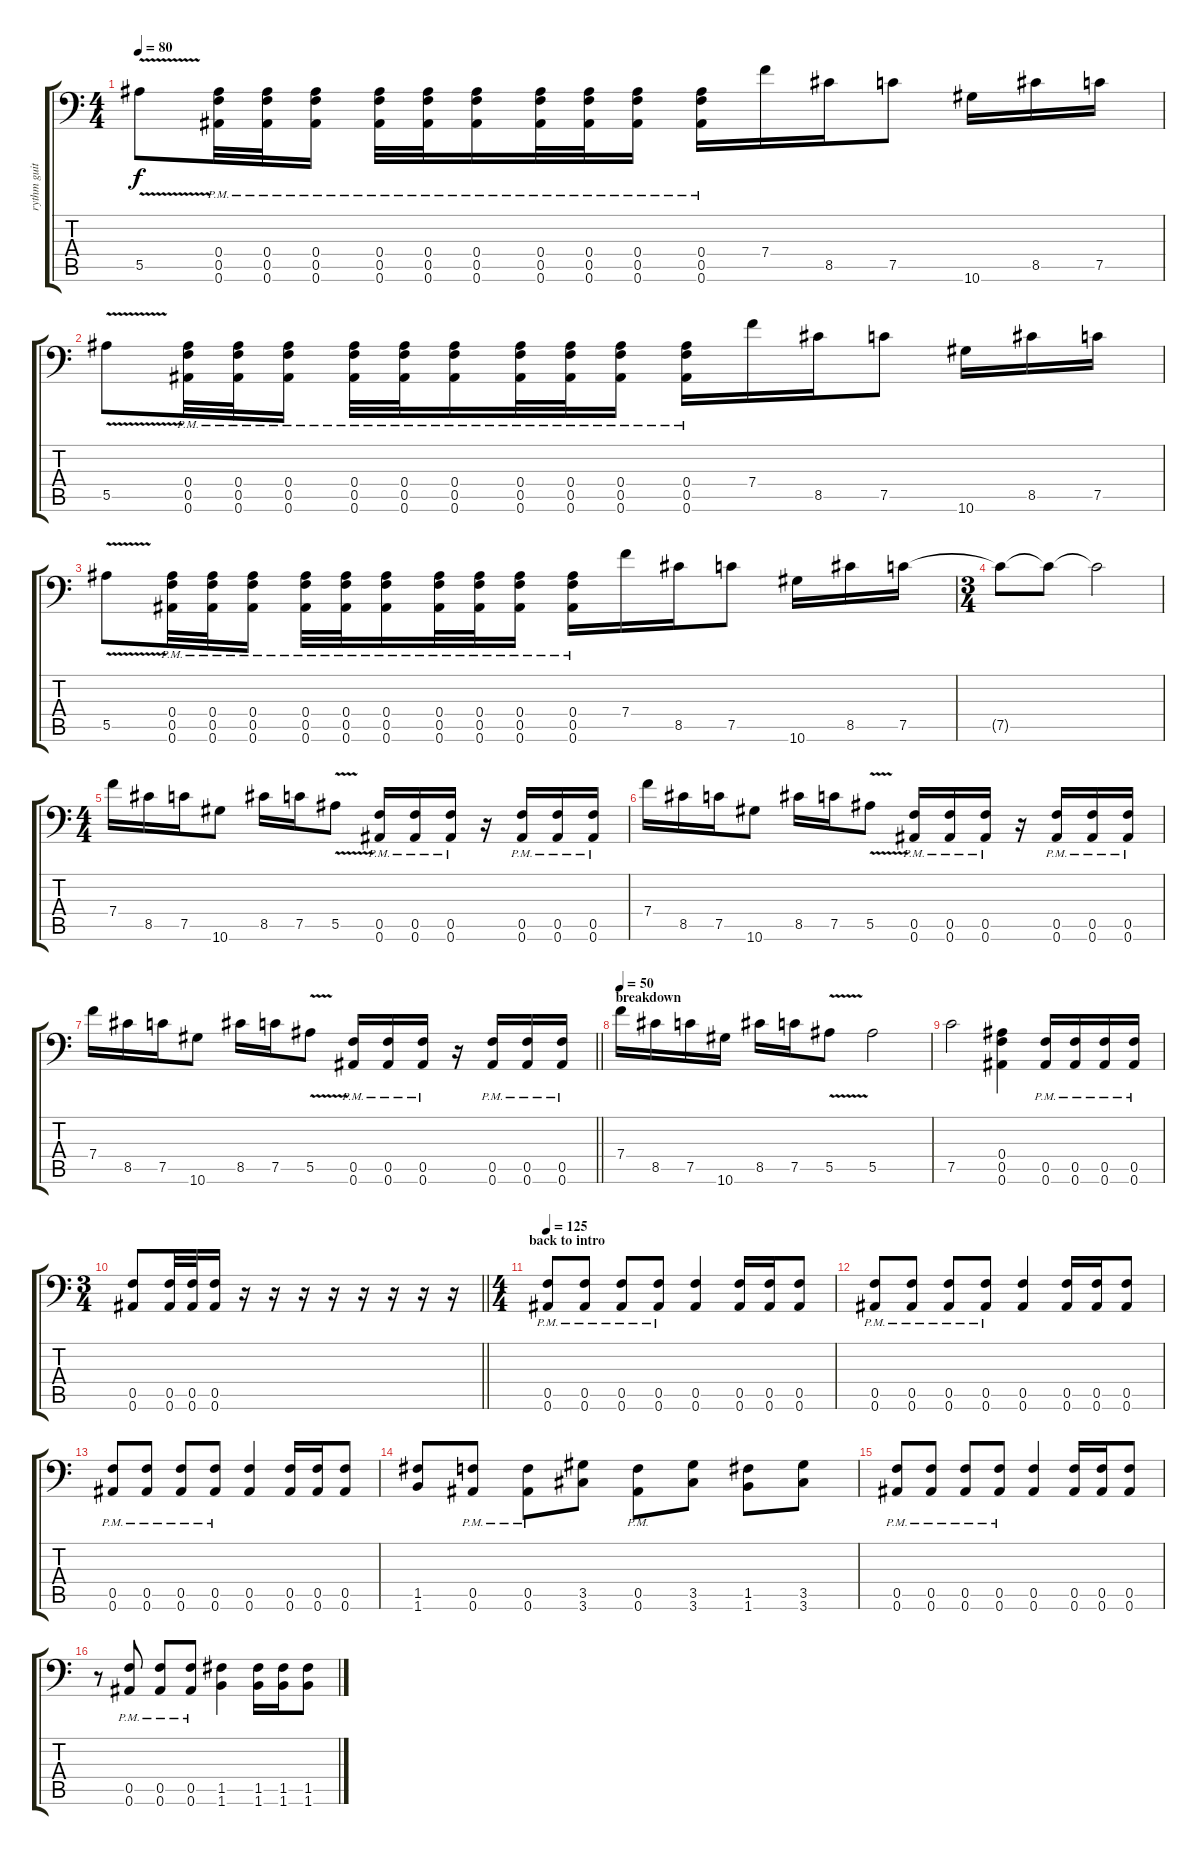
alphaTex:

\track ("rythm guitar" "rythm guit") {instrument distortionguitar}
\staff {score tabs}
\tuning (C4 G3 Eb3 Bb2 F2 Bb1) {hide}
\ts (4 4)
\tempo 80
\clef f4
\ks c
5.5{v}.8{dy f} (0.4{pm} 0.5{pm} 0.6{pm}).32 (0.4{pm} 0.5{pm} 0.6{pm}).32 (0.4{pm} 0.5{pm} 0.6{pm}).16 (0.4{pm} 0.5{pm} 0.6{pm}).32 (0.4{pm} 0.5{pm} 0.6{pm}).32 (0.4{pm} 0.5{pm} 0.6{pm}).16 (0.4{pm} 0.5{pm} 0.6{pm}).32 (0.4{pm} 0.5{pm} 0.6{pm}).32 (0.4{pm} 0.5{pm} 0.6{pm}).16 (0.4{pm} 0.5{pm} 0.6{pm}).16 7.4.16 8.5.16 7.5.8 10.6.16 8.5.16 7.5.16 |
5.5{v}.8 (0.4{pm} 0.5{pm} 0.6{pm}).32 (0.4{pm} 0.5{pm} 0.6{pm}).32 (0.4{pm} 0.5{pm} 0.6{pm}).16 (0.4{pm} 0.5{pm} 0.6{pm}).32 (0.4{pm} 0.5{pm} 0.6{pm}).32 (0.4{pm} 0.5{pm} 0.6{pm}).16 (0.4{pm} 0.5{pm} 0.6{pm}).32 (0.4{pm} 0.5{pm} 0.6{pm}).32 (0.4{pm} 0.5{pm} 0.6{pm}).16 (0.4{pm} 0.5{pm} 0.6{pm}).16 7.4.16 8.5.16 7.5.8 10.6.16 8.5.16 7.5.16 |
5.5{v}.8 (0.4{pm} 0.5{pm} 0.6{pm}).32 (0.4{pm} 0.5{pm} 0.6{pm}).32 (0.4{pm} 0.5{pm} 0.6{pm}).16 (0.4{pm} 0.5{pm} 0.6{pm}).32 (0.4{pm} 0.5{pm} 0.6{pm}).32 (0.4{pm} 0.5{pm} 0.6{pm}).16 (0.4{pm} 0.5{pm} 0.6{pm}).32 (0.4{pm} 0.5{pm} 0.6{pm}).32 (0.4{pm} 0.5{pm} 0.6{pm}).16 (0.4{pm} 0.5{pm} 0.6{pm}).16 7.4.16 8.5.16 7.5.8 10.6.16 8.5.16 7.5.16 |
\ts (3 4)
7.5{t}.8 7.5{t}.8 7.5{t}.2 |
\ts (4 4)
7.4.16 8.5.16 7.5.16 10.6.8 8.5.16 7.5.16 5.5{v}.8 (0.5{pm} 0.6{pm}).16 (0.5{pm} 0.6{pm}).16 (0.5{pm} 0.6{pm}).16 r.16 (0.5{pm} 0.6{pm}).16 (0.5{pm} 0.6{pm}).16 (0.5{pm} 0.6{pm}).16 |
7.4.16 8.5.16 7.5.16 10.6.8 8.5.16 7.5.16 5.5{v}.8 (0.5{pm} 0.6{pm}).16 (0.5{pm} 0.6{pm}).16 (0.5{pm} 0.6{pm}).16 r.16 (0.5{pm} 0.6{pm}).16 (0.5{pm} 0.6{pm}).16 (0.5{pm} 0.6{pm}).16 |
\barLineRight lightlight
7.4.16 8.5.16 7.5.16 10.6.8 8.5.16 7.5.16 5.5{v}.8 (0.5{pm} 0.6{pm}).16 (0.5{pm} 0.6{pm}).16 (0.5{pm} 0.6{pm}).16 r.16 (0.5{pm} 0.6{pm}).16 (0.5{pm} 0.6{pm}).16 (0.5{pm} 0.6{pm}).16 |
\section ("" "breakdown")
\tempo 50
7.4.16 8.5.16 7.5.16 10.6.16 8.5.16 7.5.16 5.5{v}.8 5.5.2 |
7.5.2 (0.4 0.5 0.6).4 (0.5{pm} 0.6{pm}).16 (0.5{pm} 0.6{pm}).16 (0.5{pm} 0.6{pm}).16 (0.5{pm} 0.6{pm}).16 |
\ts (3 4)
\barLineRight lightlight
(0.5 0.6).8 (0.5 0.6).32 (0.5 0.6).32 (0.5 0.6).16 r.16 r.16 r.16 r.16 r.16 r.16 r.16 r.16 |
\ts (4 4)
\section ("" "back to intro ")
\tempo 125
(0.5{pm} 0.6{pm}).8 (0.5{pm} 0.6{pm}).8 (0.5{pm} 0.6{pm}).8 (0.5{pm} 0.6{pm}).8 (0.5 0.6).4 (0.5 0.6).16 (0.5 0.6).16 (0.5 0.6).8 |
(0.5{pm} 0.6{pm}).8 (0.5{pm} 0.6{pm}).8 (0.5{pm} 0.6{pm}).8 (0.5{pm} 0.6{pm}).8 (0.5 0.6).4 (0.5 0.6).16 (0.5 0.6).16 (0.5 0.6).8 |
(0.5{pm} 0.6{pm}).8 (0.5{pm} 0.6{pm}).8 (0.5{pm} 0.6{pm}).8 (0.5{pm} 0.6{pm}).8 (0.5 0.6).4 (0.5 0.6).16 (0.5 0.6).16 (0.5 0.6).8 |
(1.5 1.6).8 (0.5{pm} 0.6{pm}).8 (0.5{pm} 0.6{pm}).8 (3.5 3.6).8 (0.5{pm} 0.6{pm}).8 (3.5 3.6).8 (1.5 1.6).8 (3.5 3.6).8 |
(0.5{pm} 0.6{pm}).8 (0.5{pm} 0.6{pm}).8 (0.5{pm} 0.6{pm}).8 (0.5{pm} 0.6{pm}).8 (0.5 0.6).4 (0.5 0.6).16 (0.5 0.6).16 (0.5 0.6).8 |
r.8 (0.5{pm} 0.6{pm}).8 (0.5{pm} 0.6{pm}).8 (0.5{pm} 0.6{pm}).8 (1.5 1.6).4 (1.5 1.6).16 (1.5 1.6).16 (1.5 1.6).8
